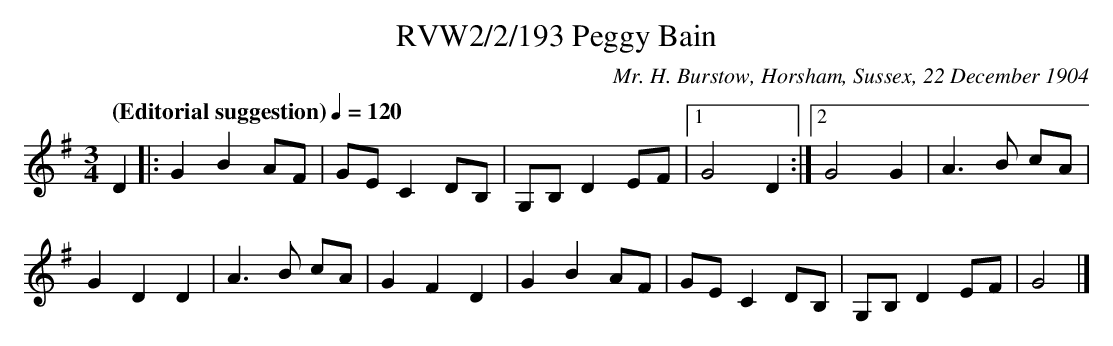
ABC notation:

X:1
T:RVW2/2/193 Peggy Bain
C:Mr. H. Burstow, Horsham, Sussex, 22 December 1904
L:1/8
Q: "(Editorial suggestion)" 1/4=120
M:3/4
K:G
D2 |: G2 B2 AF | GE C2 DB, | G,B, D2 EF |1 G4 D2 :|2 G4 G2 | A3 B cA |
G2 D2 D2 | A3 B cA | G2 F2 D2 | G2 B2 AF | GE C2 DB, | G,B, D2 EF | G4 |]
